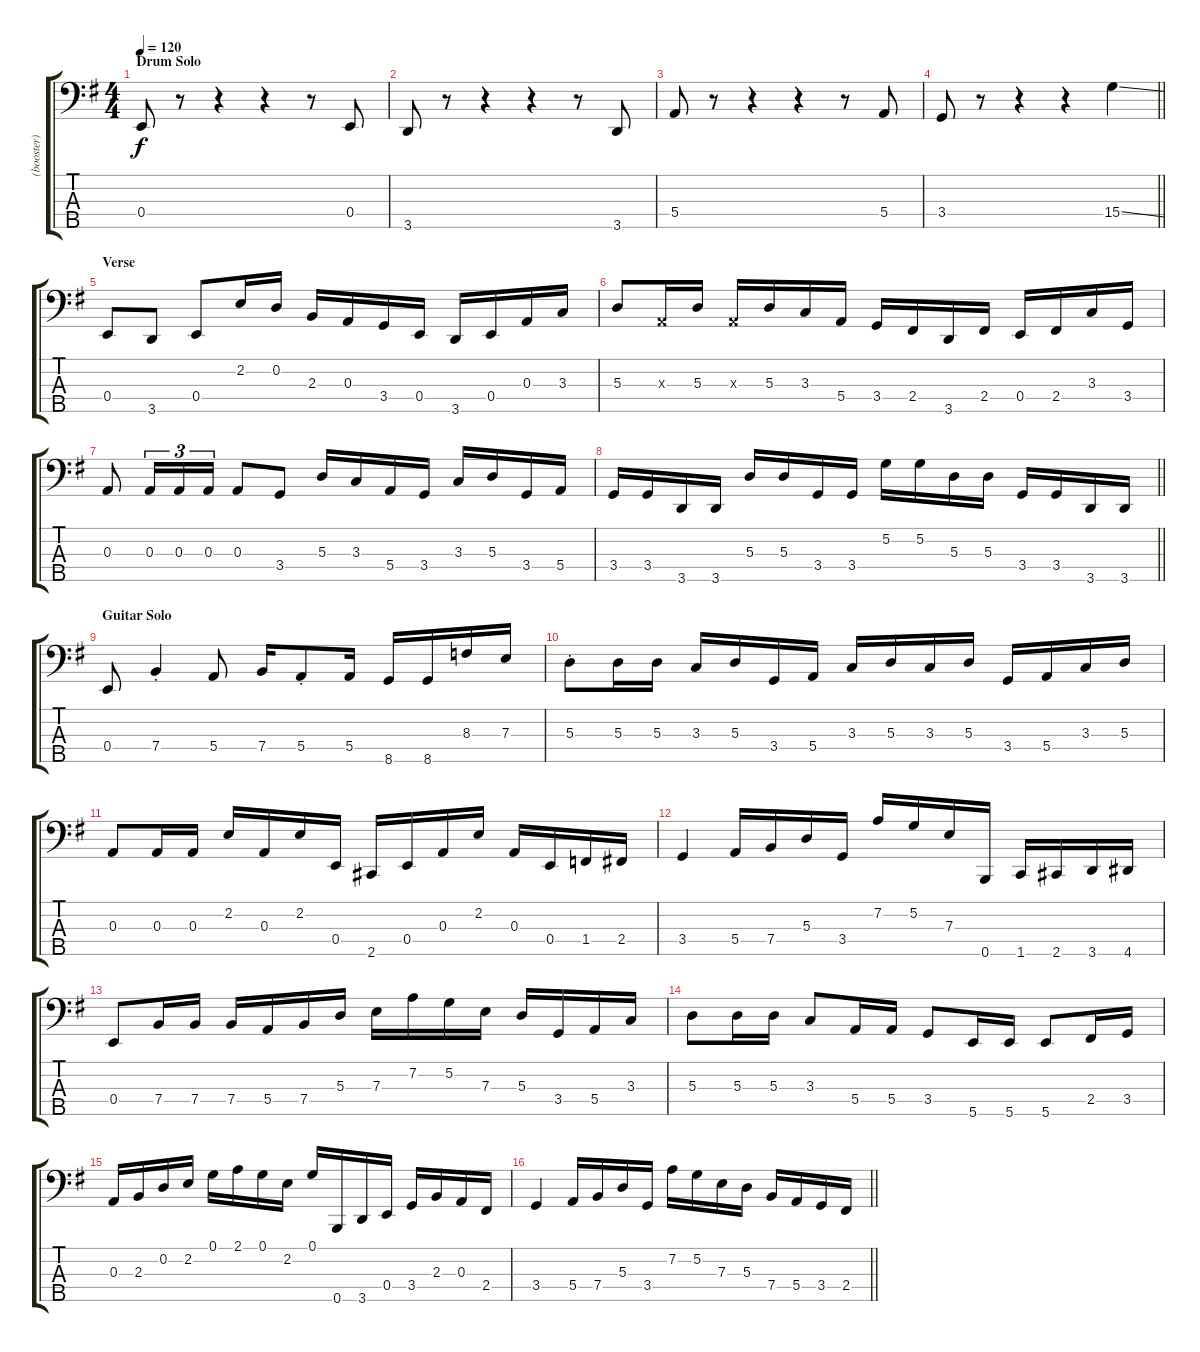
\track ("(booster)" "(booster)") {instrument slapbass1}
\staff {score tabs}
\tuning (G2 D2 A1 E1 B0) {hide}
\ts (4 4)
\section ("" "Drum Solo")
\tempo 120
\clef f4
\ks eminor
0.4.8{dy f volume 13} r.8 r.4 r.4 r.8 0.4.8 |
3.5.8 r.8 r.4 r.4 r.8 3.5.8 |
5.4.8 r.8 r.4 r.4 r.8 5.4.8 |
\barLineRight lightlight
3.4.8 r.8 r.4 r.4 15.4{ss}.4 |
\section ("" "Verse")
0.4.8{volume 13} 3.5.8 0.4.8 2.2.16 0.2.16 2.3.16 0.3.16 3.4.16 0.4.16 3.5.16 0.4.16 0.3.16 3.3.16 |
5.3.8 0.3{x}.16 5.3.16 0.3{x}.16 5.3.16 3.3.16 5.4.16 3.4.16 2.4.16 3.5.16 2.4.16 0.4.16 2.4.16 3.3.16 3.4.16 |
0.3.8 0.3.16{tu (3 2)} 0.3.16{tu (3 2)} 0.3.16{tu (3 2)} 0.3.8 3.4.8 5.3.16 3.3.16 5.4.16 3.4.16 3.3.16 5.3.16 3.4.16 5.4.16 |
\barLineRight lightlight
3.4.16 3.4.16 3.5.16 3.5.16 5.3.16 5.3.16 3.4.16 3.4.16 5.2.16 5.2.16 5.3.16 5.3.16 3.4.16 3.4.16 3.5.16 3.5.16 |
\section ("" "Guitar Solo")
0.4.8 7.4{st}.4 5.4.8 7.4.16 5.4{st}.8 5.4.16 8.5.16 8.5.16 8.3.16 7.3.16 |
5.3{st}.8 5.3.16 5.3.16 3.3.16 5.3.16 3.4.16 5.4.16 3.3.16 5.3.16 3.3.16 5.3.16 3.4.16 5.4.16 3.3.16 5.3.16 |
0.3.8 0.3.16 0.3.16 2.2.16 0.3.16 2.2.16 0.4.16 2.5.16 0.4.16 0.3.16 2.2.16 0.3.16 0.4.16 1.4.16 2.4.16 |
3.4.4 5.4.16 7.4.16 5.3.16 3.4.16 7.2.16 5.2.16 7.3.16 0.5.16 1.5.16 2.5.16 3.5.16 4.5.16 |
0.4.8 7.4.16 7.4.16 7.4.16 5.4.16 7.4.16 5.3.16 7.3.16 7.2.16 5.2.16 7.3.16 5.3.16 3.4.16 5.4.16 3.3.16 |
5.3.8 5.3.16 5.3.16 3.3.8 5.4.16 5.4.16 3.4.8 5.5.16 5.5.16 5.5.8 2.4.16 3.4.16 |
0.3.16 2.3.16 0.2.16 2.2.16 0.1.16 2.1.16 0.1.16 2.2.16 0.1.16 0.5.16 3.5.16 0.4.16 3.4.16 2.3.16 0.3.16 2.4.16 |
\barLineRight lightlight
3.4.4 5.4.16 7.4.16 5.3.16 3.4.16 7.2.16 5.2.16 7.3.16 5.3.16 7.4.16 5.4.16 3.4.16 2.4.16
